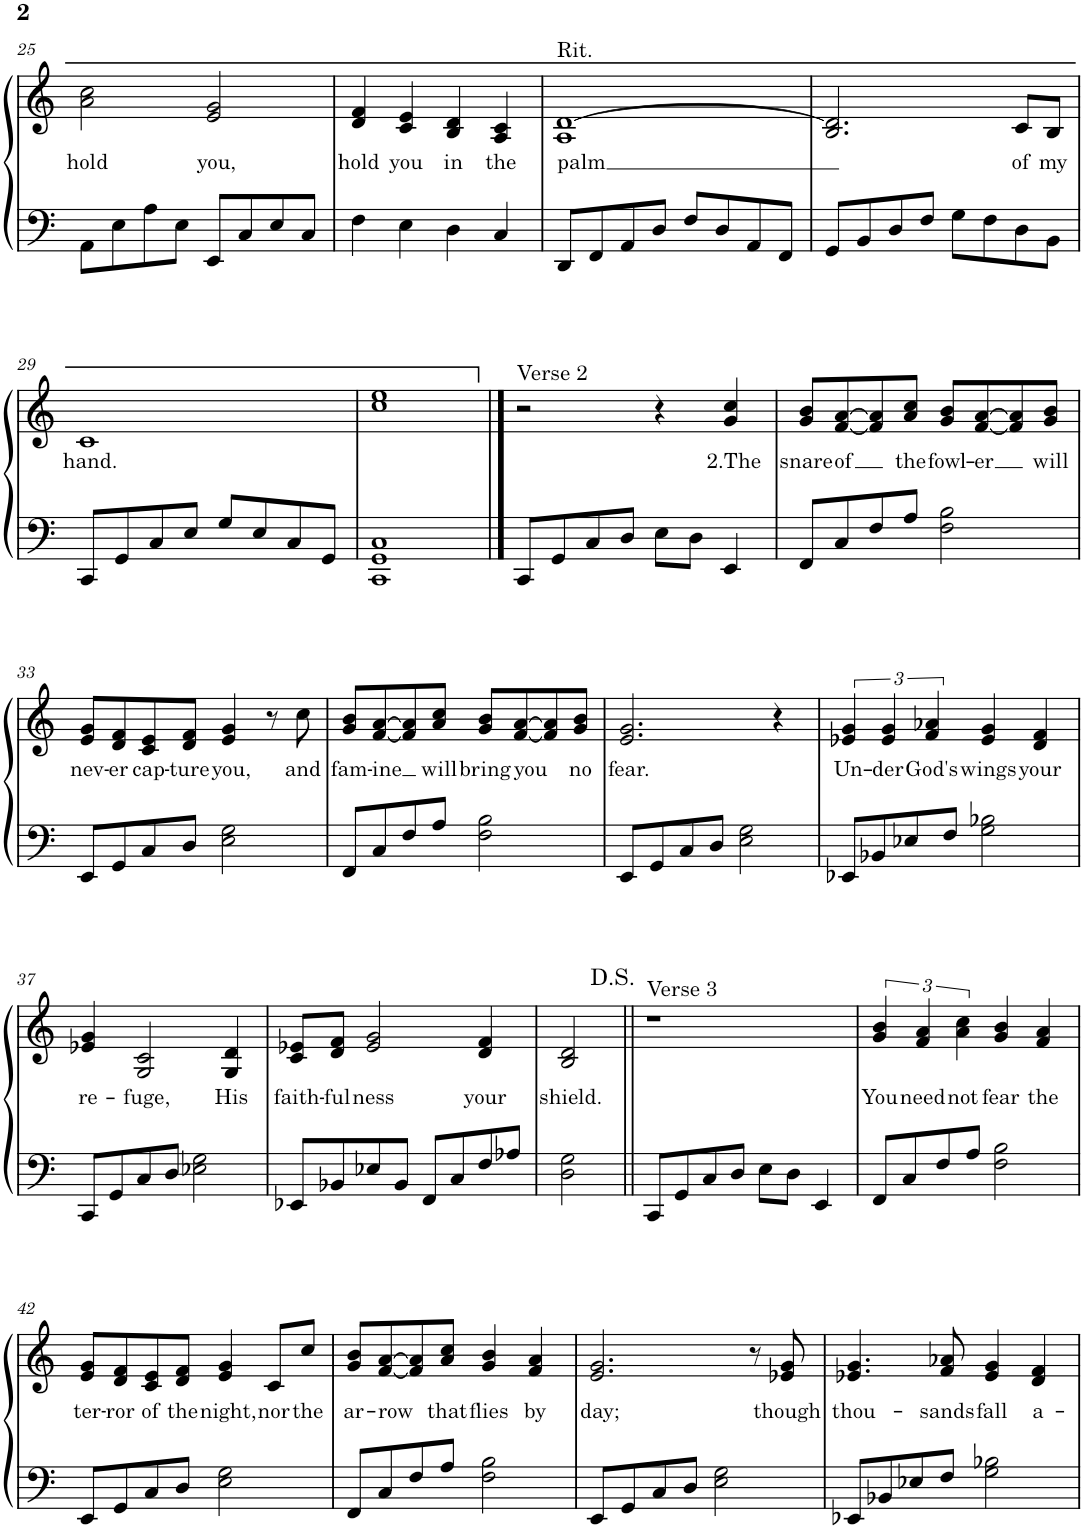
**kern	**kern	**text
*part1	*part1	*part1
*staff2	*staff1	*staff1
*I"Piano	*	*
*I'Pno.	*	*
!!LO:PB:g=z
*clefF4	*clefG2	*
*k[]	*k[]	*
*M4/4	*M4/4	*
=25	=25	=25
!	!	!LO:LY:b
8AA\L	2a\ 2cc\	hold
8E\	.	.
8A\	.	.
8E\J	.	.
!	!	!LO:LY:b
8EE/L	2e/ 2g/	you,
8C/	.	.
8E/	.	.
8C/J	.	.
=26	=26	=26
!	!	!LO:LY:b
4F\	4d/ 4f/	hold
!	!	!LO:LY:b
4E\	4c/ 4e/	you
!	!	!LO:LY:b
4D\	4B/ 4d/	in
!	!	!LO:LY:b
4C/	4A/ 4c/	the
=27	=27	=27
!	!LO:TX:a:t=Rit.	!
!	!	!LO:LY:b
8DD/L	1A [1d	palm
8FF/	.	.
8AA/	.	.
8D/J	.	.
8F/L	.	.
8D/	.	.
8AA/	.	.
8FF/J	.	.
=28	=28	=28
8GG/L	2.B/ 2.d/]	.
8BB/	.	.
8D/	.	.
8F/J	.	.
8G\L	.	.
8F\	.	.
!	!	!LO:LY:b
8D\	8c/L	of
!	!	!LO:LY:b
8BB\J	8B/J	my
!!LO:LB:g=z
=29	=29	=29
!	!	!LO:LY:b
8CC/L	1c	hand.
8GG/	.	.
8C/	.	.
8E/J	.	.
8G/L	.	.
8E/	.	.
8C/	.	.
8GG/J	.	.
=30	=30	=30
1CC 1GG 1C	1cc 1ee	.
==31	==31	==31
!	!LO:TX:a:t=Verse 2	!
8CC/L	2r	.
8GG/	.	.
8C/	.	.
8D/J	.	.
8E\L	4r	.
8D\J	.	.
!	!	!LO:LY:b
4EE/	4g/ 4cc/	2.The
=32	=32	=32
!	!	!LO:LY:b
8FF/L	8g/ 8b/L	snare
!	!	!LO:LY:b
8C/	[8f/ [8a/	of
8F/	8f/] 8a/]	.
!	!	!LO:LY:b
8A/J	8a/ 8cc/J	the
!	!	!LO:LY:b
2F\ 2B\	8g/ 8b/L	fowl-
!	!	!LO:LY:b
.	[8f/ [8a/	-er
.	8f/] 8a/]	.
!	!	!LO:LY:b
.	8g/ 8b/J	will
!!LO:LB:g=z
=33	=33	=33
!	!	!LO:LY:b
8EE/L	8e/ 8g/L	nev-
!	!	!LO:LY:b
8GG/	8d/ 8f/	-er
!	!	!LO:LY:b
8C/	8c/ 8e/	cap-
!	!	!LO:LY:b
8D/J	8d/ 8f/J	-ture
!	!	!LO:LY:b
2E\ 2G\	4e/ 4g/	you,
.	8r	.
!	!	!LO:LY:b
.	8cc\	and
=34	=34	=34
!	!	!LO:LY:b
8FF/L	8g/ 8b/L	fam-
!	!	!LO:LY:b
8C/	[8f/ [8a/	-ine
8F/	8f/] 8a/]	.
!	!	!LO:LY:b
8A/J	8a/ 8cc/J	will
!	!	!LO:LY:b
2F\ 2B\	8g/ 8b/L	bring
!	!	!LO:LY:b
.	[8f/ [8a/	you
.	8f/] 8a/]	.
!	!	!LO:LY:b
.	8g/ 8b/J	no
=35	=35	=35
!	!	!LO:LY:b
8EE/L	2.e/ 2.g/	fear.
8GG/	.	.
8C/	.	.
8D/J	.	.
2E\ 2G\	.	.
.	4r	.
=36	=36	=36
!	!	!LO:LY:b
8EE-X/L	6e-X/ 6g/	Un-
8BB-X/	.	.
!	!	!LO:LY:b
.	6e-/ 6g/	-der
8E-X/	.	.
!	!	!LO:LY:b
.	6f/ 6a-X/	God's
8F/J	.	.
!	!	!LO:LY:b
2G\ 2B-X\	4e-/ 4g/	wings
!	!	!LO:LY:b
.	4d/ 4f/	your
!!LO:LB:g=z
=37	=37	=37
!	!	!LO:LY:b
8CC/L	4e-X/ 4g/	re-
8GG/	.	.
!	!	!LO:LY:b
8C/	2G/ 2c/	-fuge,
8D/J	.	.
2E-X\ 2G\	.	.
!	!	!LO:LY:b
.	4G/ 4d/	His
=38	=38	=38
!	!	!LO:LY:b
8EE-X/L	8c/ 8e-X/L	faith-
!	!	!LO:LY:b
8BB-X/	8d/ 8f/J	-ful
!	!	!LO:LY:b
8E-X/	2e-/ 2g/	ness
8BB-/J	.	.
8FF/L	.	.
8C/	.	.
!	!	!LO:LY:b
8F/	4d/ 4f/	your
8A-X/J	.	.
=39	=39	=39
!	!	!LO:LY:b
2D\ 2G\	2B/ 2d/	shield.
=40||	=40||	=40||
!	!LO:TX:a:t=Verse 3	!
8CC/L	1r	.
8GG/	.	.
8C/	.	.
8D/J	.	.
8E\L	.	.
8D\J	.	.
4EE/	.	.
=41	=41	=41
!	!	!LO:LY:b
8FF/L	6g/ 6b/	You
8C/	.	.
!	!	!LO:LY:b
.	6f/ 6a/	need
8F/	.	.
!	!	!LO:LY:b
.	6a\ 6cc\	not
8A/J	.	.
!	!	!LO:LY:b
2F\ 2B\	4g/ 4b/	fear
!	!	!LO:LY:b
.	4f/ 4a/	the
!!LO:LB:g=z
=42	=42	=42
!	!	!LO:LY:b
8EE/L	8e/ 8g/L	ter-
!	!	!LO:LY:b
8GG/	8d/ 8f/	-ror
!	!	!LO:LY:b
8C/	8c/ 8e/	of
!	!	!LO:LY:b
8D/J	8d/ 8f/J	the
!	!	!LO:LY:b
2E\ 2G\	4e/ 4g/	night,
!	!	!LO:LY:b
.	8c/L	nor
!	!	!LO:LY:b
.	8cc/J	the
=43	=43	=43
!	!	!LO:LY:b
8FF/L	8g/ 8b/L	ar-
!	!	!LO:LY:b
8C/	[8f/ [8a/	-row
8F/	8f/] 8a/]	.
!	!	!LO:LY:b
8A/J	8a/ 8cc/J	that
!	!	!LO:LY:b
2F\ 2B\	4g/ 4b/	flies
!	!	!LO:LY:b
.	4f/ 4a/	by
=44	=44	=44
!	!	!LO:LY:b
8EE/L	2.e/ 2.g/	day;
8GG/	.	.
8C/	.	.
8D/J	.	.
2E\ 2G\	.	.
.	8r	.
!	!	!LO:LY:b
.	8e-X/ 8g/	though
=45	=45	=45
!	!	!LO:LY:b
8EE-X/L	4.e-X/ 4.g/	thou-
8BB-X/	.	.
8E-X/	.	.
!	!	!LO:LY:b
8F/J	8f/ 8a-X/	-sands
!	!	!LO:LY:b
2G\ 2B-X\	4e-/ 4g/	fall
!	!	!LO:LY:b
.	4d/ 4f/	a-
=	=	=
*-	*-	*-
